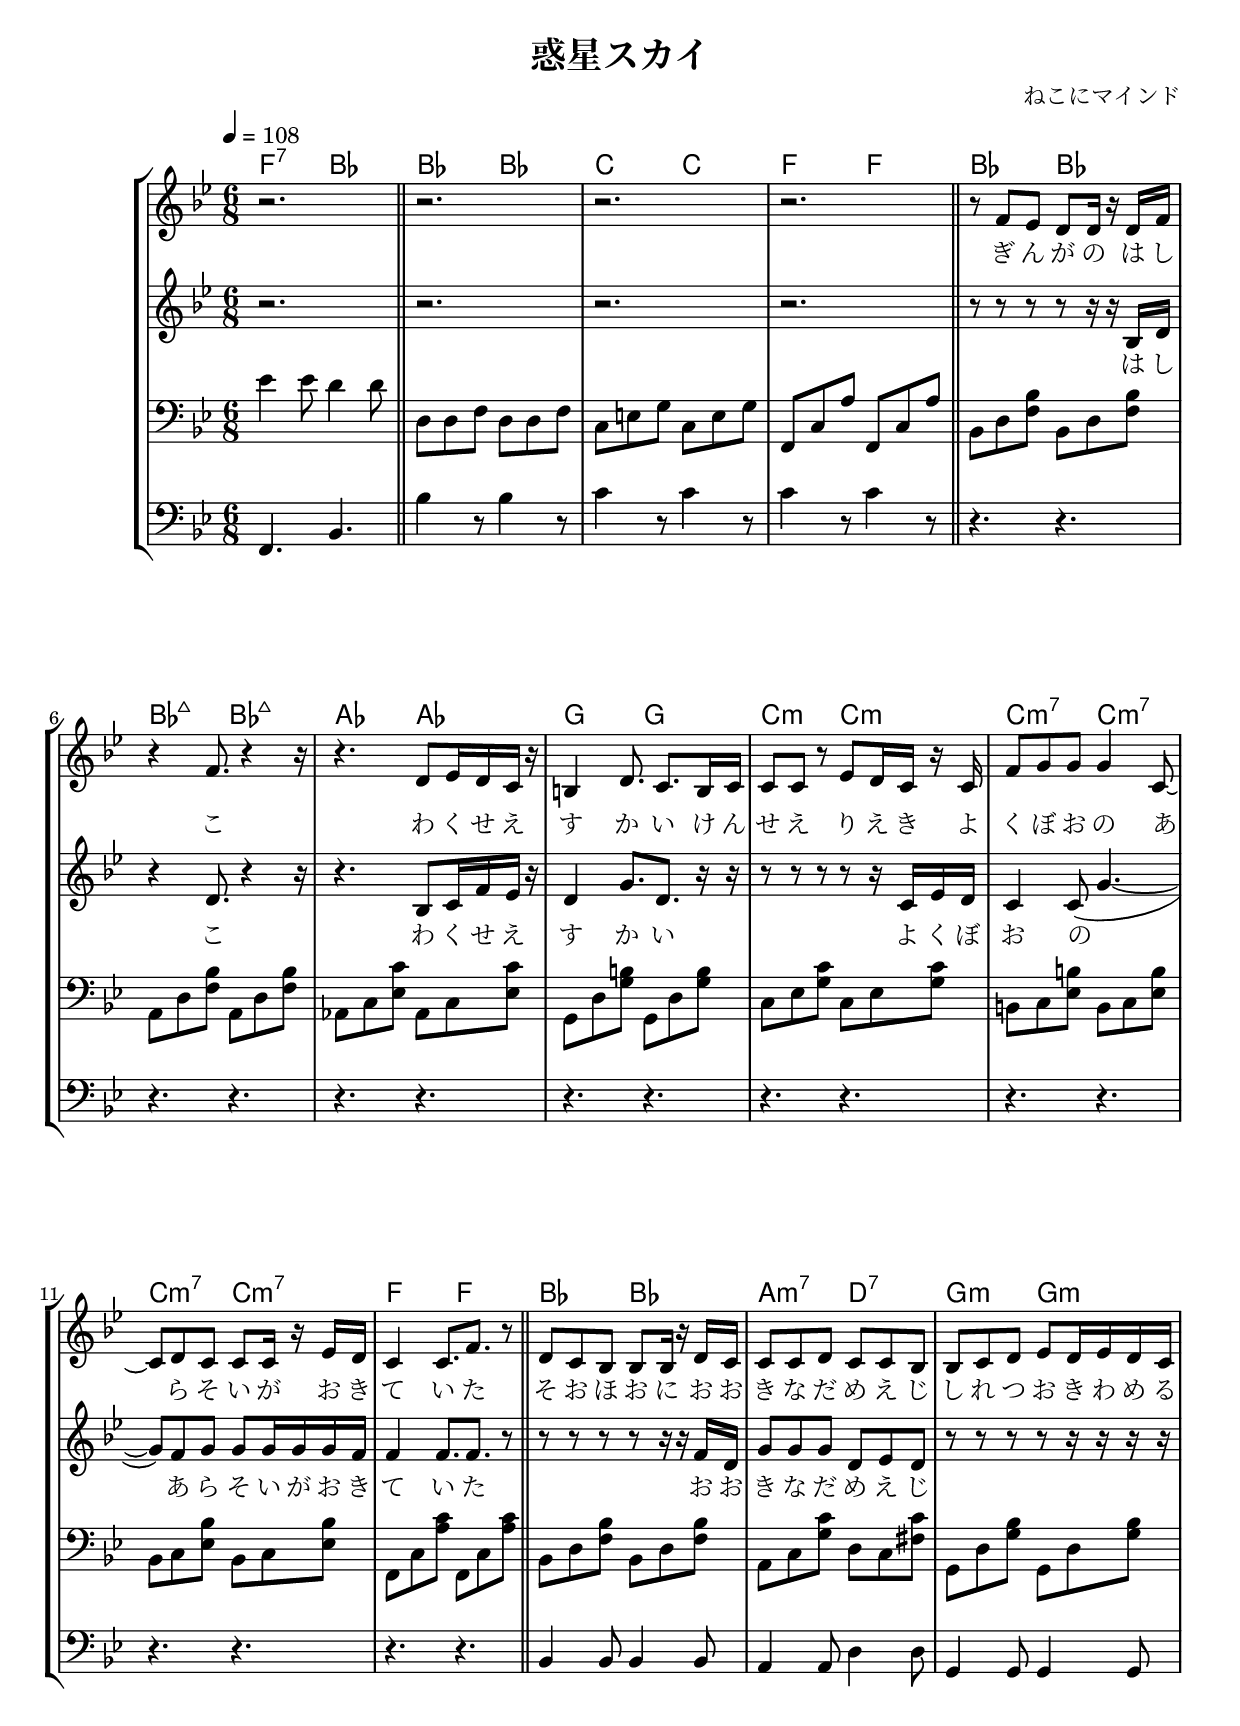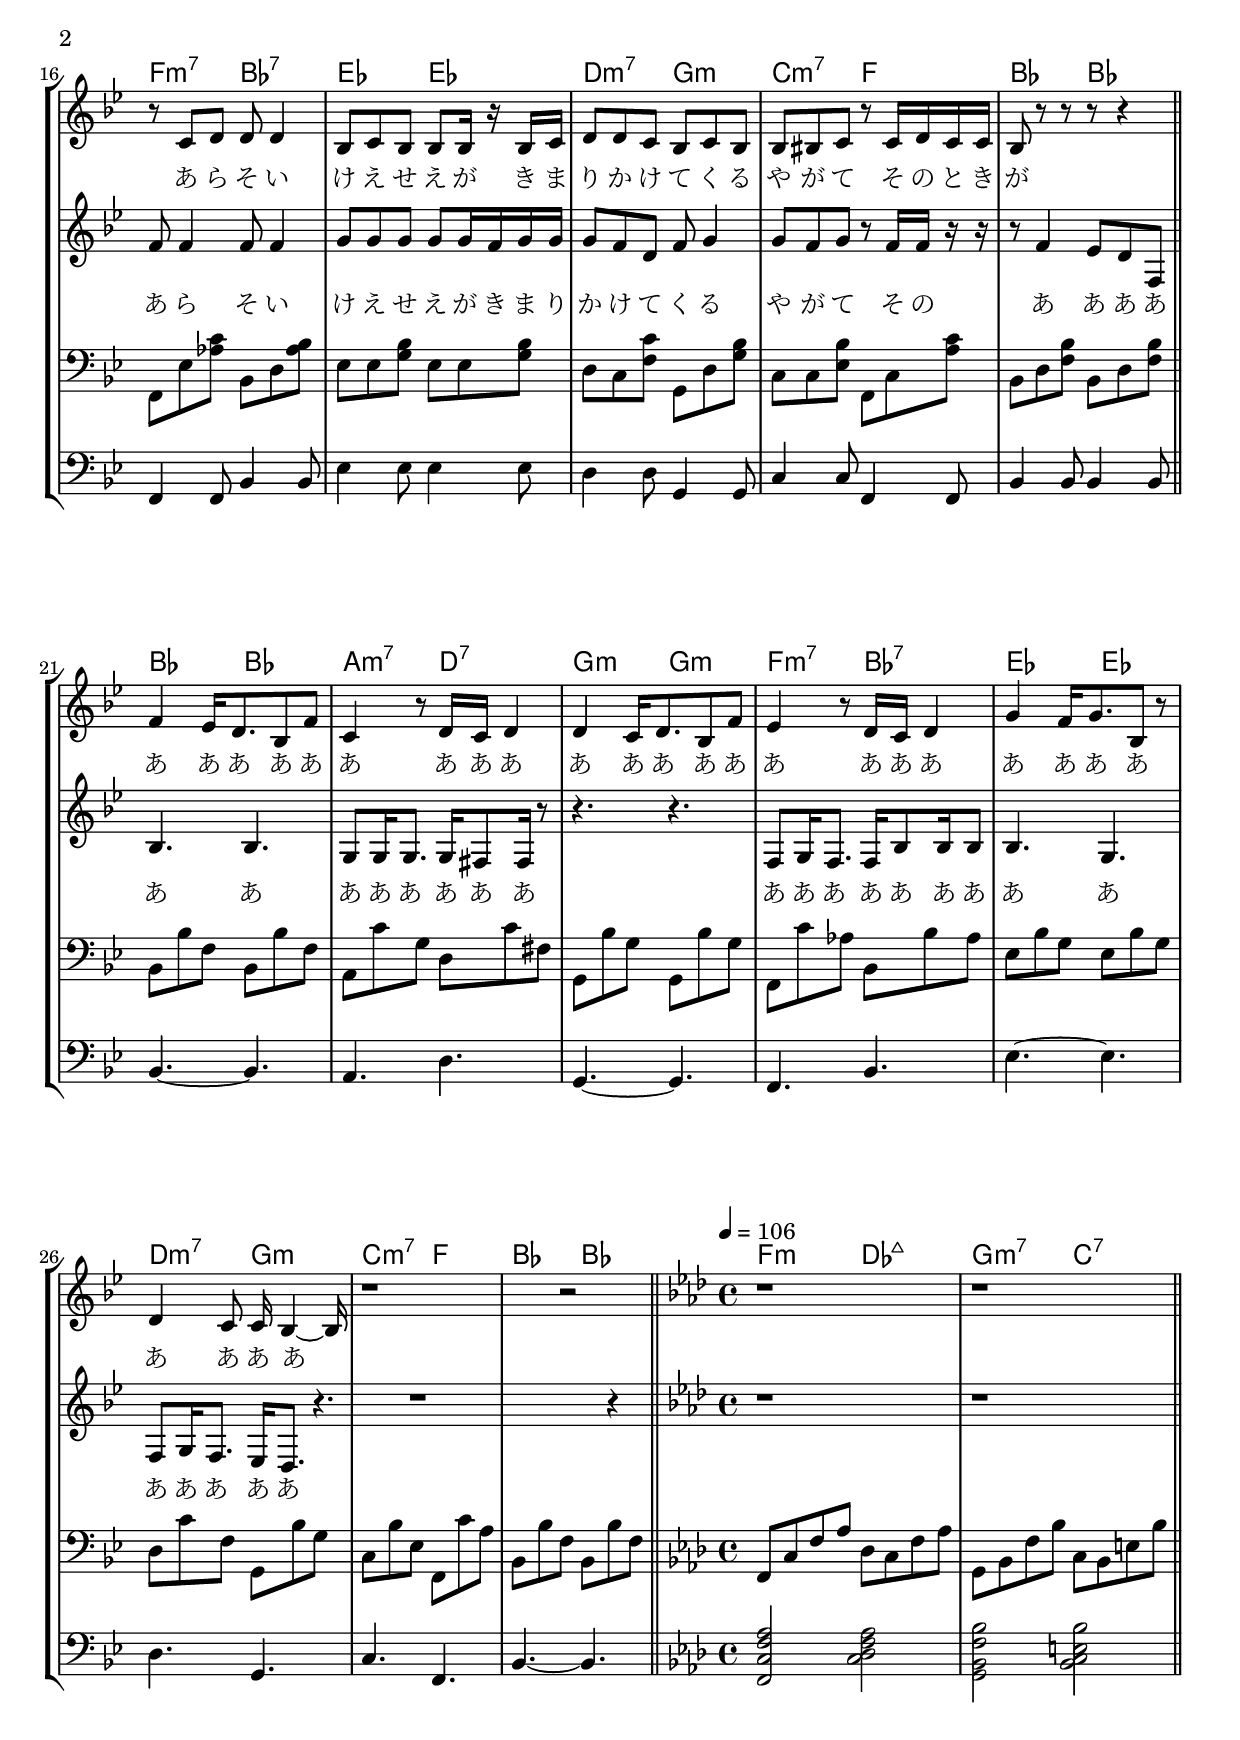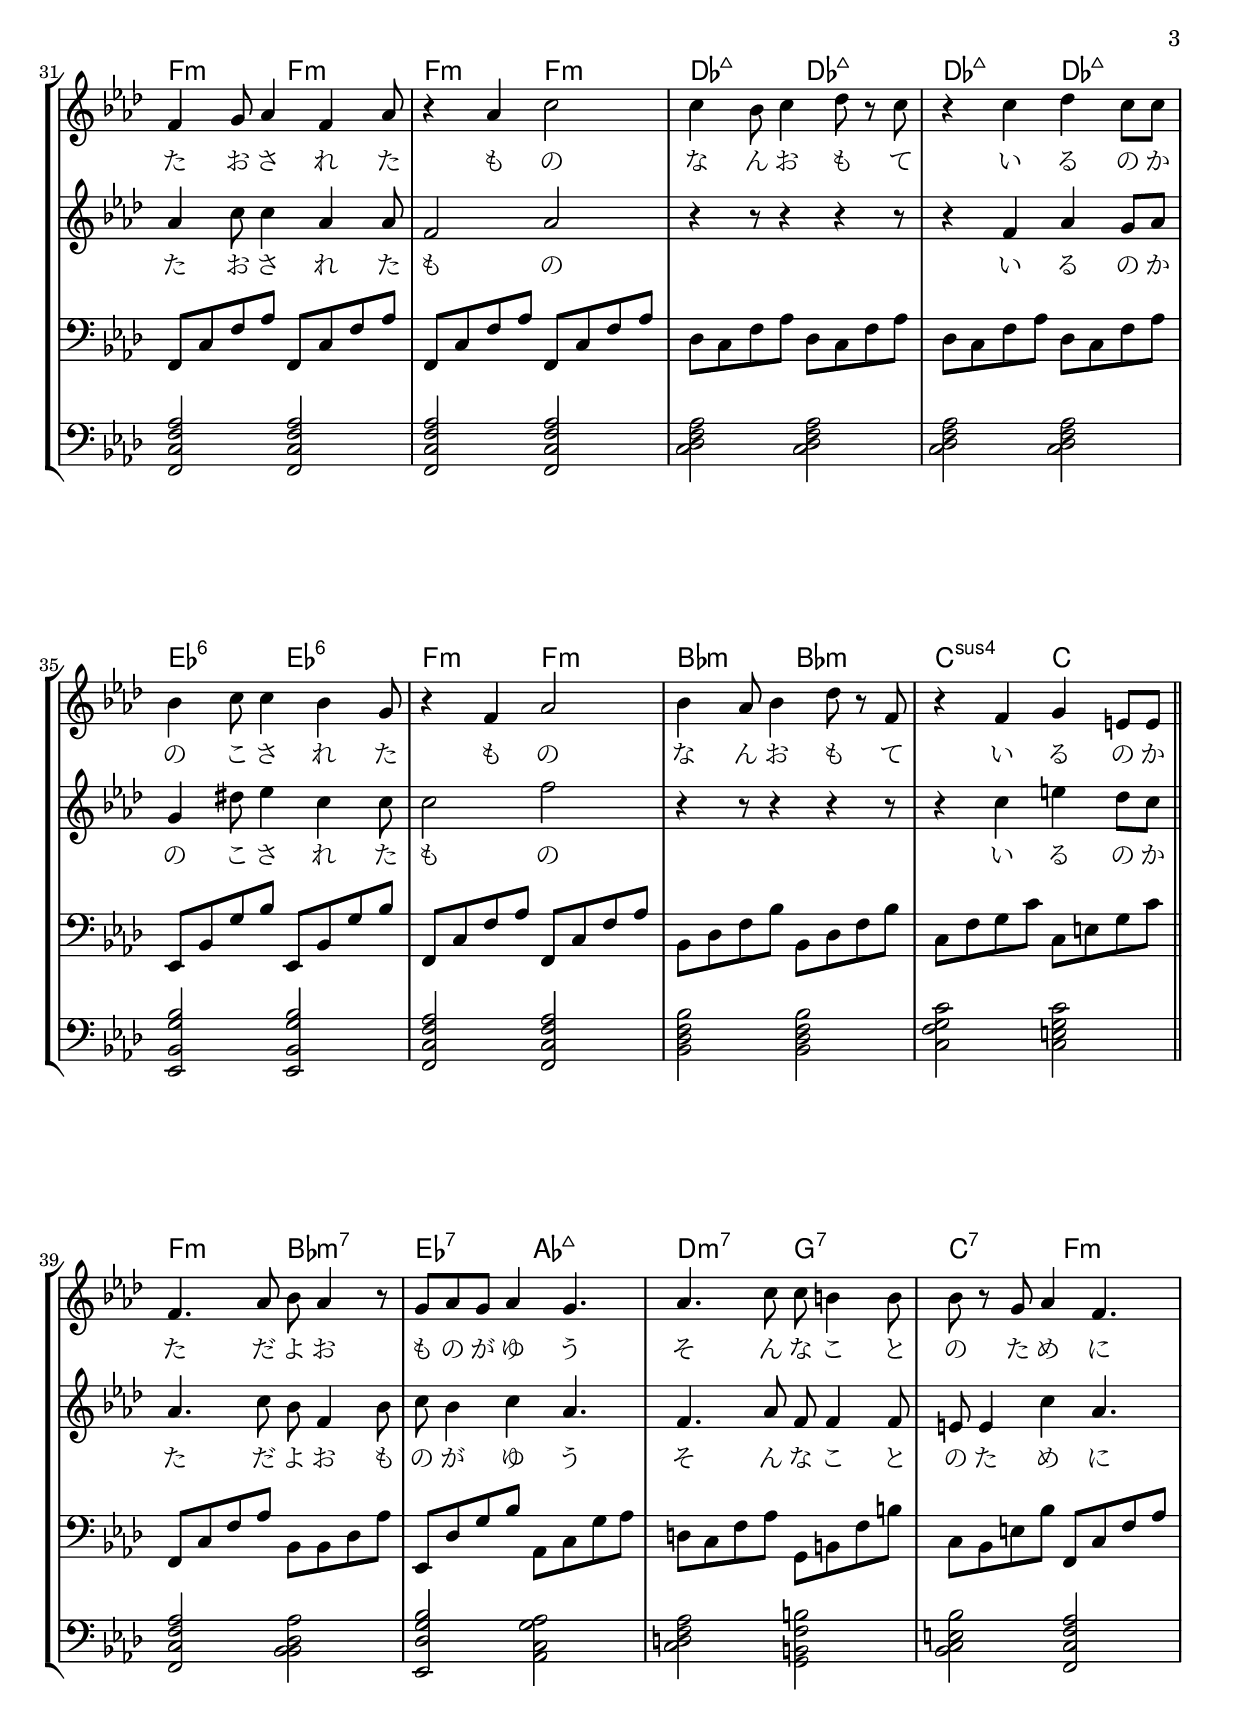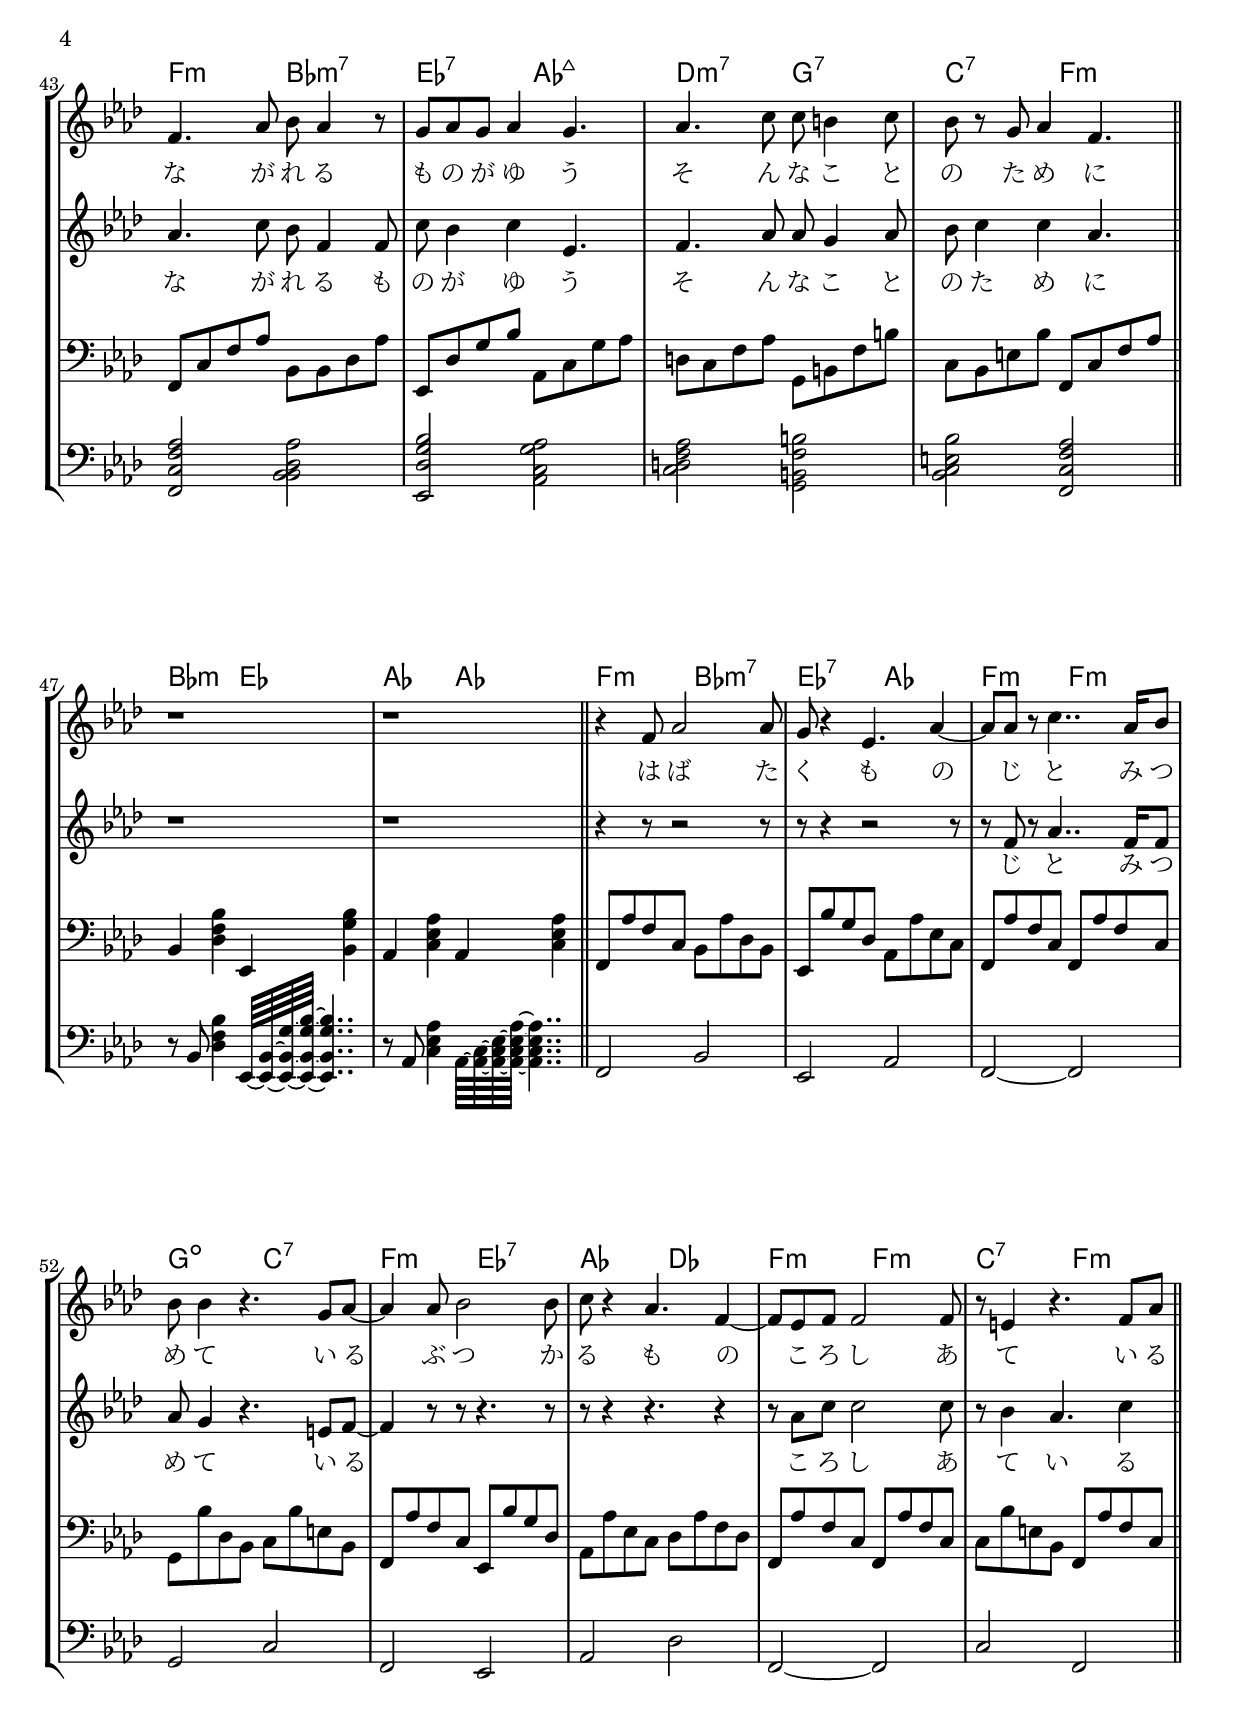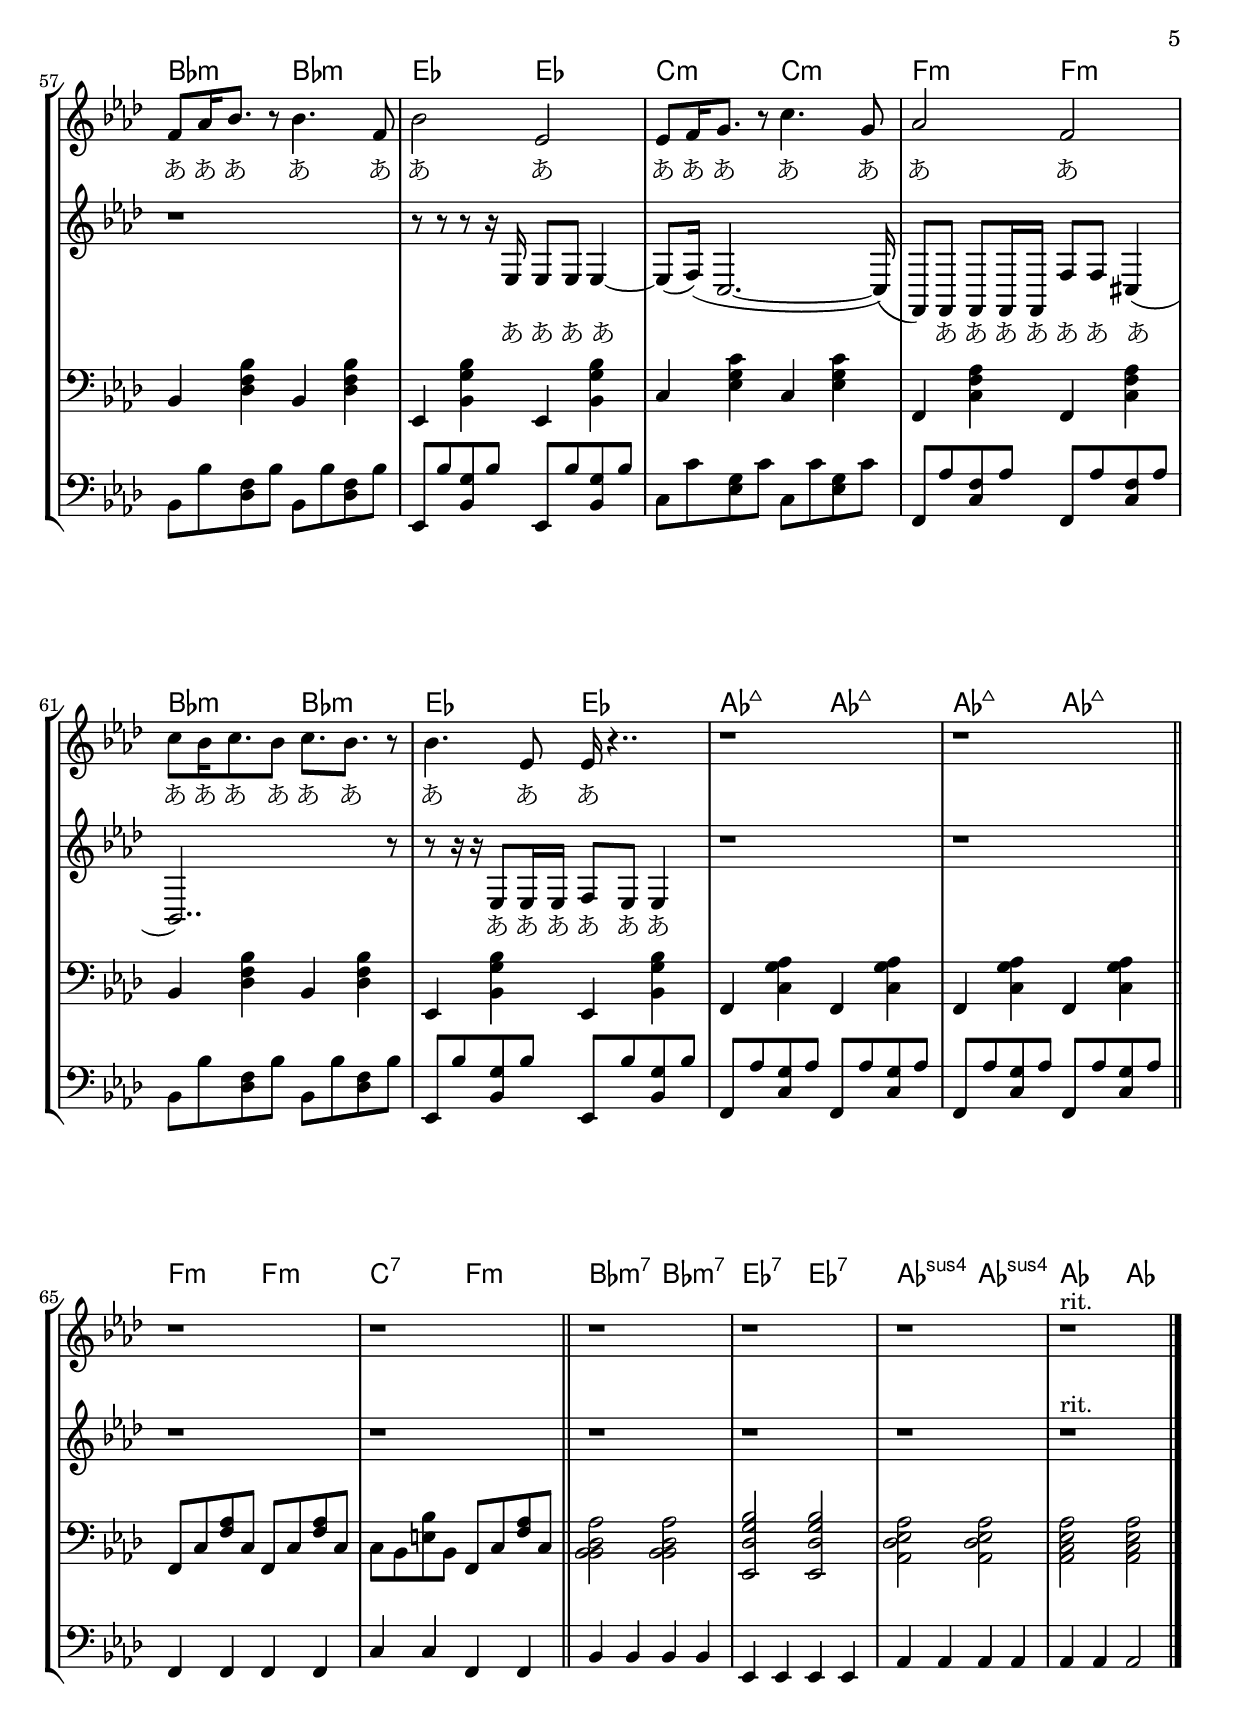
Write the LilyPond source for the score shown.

\version "2.12.1"

\header {
	title = \markup {惑星スカイ}
	composer = \markup \center-column {ねこにマインド}
}

harmony = \chordmode {
	f4.:7 bes4. 

	bes4. bes4. c4. c4. f4. f4. 

	bes4. bes4. bes4.:maj7 bes4.:maj7 as4. as4. g4. g4. c4.:m c4.:m c4.:min7 c4.:min7 c4.:min7 c4.:min7 f4. f4. 

	bes4. bes4. a4.:m7 d4.:7 g4.:m g4.:m f4.:min7 bes4.:7 es4. es4. d4.:min7 g4.:m c4.:min7 f4. bes4. bes4. 

	bes4. bes4. a4.:m7 d4.:7 g4.:m g4.:m f4.:min7 bes4.:7 es4. es4. d4.:min7 g4.:m c4.:min7 f4. bes4. bes4. 

	f2:m des2:maj7 g2:m7 c2:7 

	f2:m f2:m f2:m f2:m des2:maj7 des2:maj7 des2:maj7 des2:maj7 es2:6 es2:6 f2:m f2:m bes2:m bes2:m c2:sus4 c2 

	f2:m bes2:min7 es2:7 as2:maj7 d2:m7 g2:7 c2:7 f2:m f2:m bes2:min7 es2:7 as2:maj7 d2:m7 g2:7 c2:7 f2:m 

	bes2:m es2 as2 as2 

	f2:m bes2:min7 es2:7 as2 f2:m f2:m g2:dim c2:7 f2:m es2:7 as2 des2 f2:m f2:m c2:7 f2:m 

	bes2:m bes2:m es2 es2 c2:m c2:m f2:m f2:m bes2:m bes2:m es2 es2 as2:maj7 as2:maj7 as2:maj7 as2:maj7 

	f2:m f2:m c2:7 f2:m 

	bes2:min7 bes2:min7 es2:7 es2:7 as2:sus4 as2:sus4 as2 as2 
}

melody = {
	\key bes \major
	\tempo 4 = 108
	r2.   
	r2. | r2. | r2.   
	\set Staff.midiInstrument = #"mmi0.48"
	\set Staff.midiMinimumVolume = #0.7
	\set Staff.midiMaximumVolume = #0.9
	r8 f'8  es'8  d'8  d'16  r16  d'16  f'16 
	r4  f'8.  r4 r16 
	r4.  d'8  es'16  d'16  c'16  r16 
	b4  d'8.  c'8.  b16  c'16 
	c'8  c'8  r8  es'8  d'16  c'16  r16  c'16 
	f'8  g'8  g'8  g'4  c'8~ 
	c'8  d'8  c'8  c'8  c'16  r16  es'16  d'16 
	c'4  c'8.  f'8.  	r8 	\set Staff.midiInstrument = #"mmi0.48"
	\set Staff.midiMinimumVolume = #0.7
	\set Staff.midiMaximumVolume = #0.9
	d'8  c'8  bes8  bes8  bes16  r16  d'16  c'16 
	c'8  c'8  d'8  c'8  c'8  bes8 
	bes8  c'8  d'8  es'8  d'16  es'16  d'16  c'16 
	r8  c'8  d'8  d'8  d'4 
	bes8  c'8  bes8  bes8  bes16  r16  bes16  c'16 
	d'8  d'8  c'8  bes8  c'8  bes8 
	bes8  bis8  c'8  r8  c'16  d'16  c'16  c'16 
	bes8  r8  r8  r8  r4
	\set Staff.midiInstrument = #"FX 8 (sci-fi)"
	\set Staff.midiMinimumVolume = #0.7
	\set Staff.midiMaximumVolume = #0.9
	f'4  es'16  d'8.  bes8  f'8 
	c'4  r8  d'16  c'16  d'4 
	d'4  c'16  d'8.  bes8  f'8 
	es'4  r8  d'16  c'16  d'4 
	g'4  f'16  g'8.  bes8  r8 
	d'4  c'8  c'16  bes4~bes16
	r1 r2 	\key as \major
	\tempo 4 = 106
	r1 | r1   
	\set Staff.midiInstrument = #"mmi0.48"
	\set Staff.midiMinimumVolume = #0.7
	\set Staff.midiMaximumVolume = #0.9
	f'4  g'8  as'4  f'4  as'8 
	r4  as'4  c''2 
	c''4  bes'8  c''4  des''8  r8  c''8 
	r4  c''4  des''4  c''8  c''8 
	bes'4  c''8  c''4  bes'4  g'8 
	r4  f'4  as'2 
	bes'4  as'8  bes'4  des''8  r8  f'8 
	r4  f'4  g'4  e'8  e'8
	\set Staff.midiInstrument = #"fss0.39"
	\set Staff.midiMinimumVolume = #0.7
	\set Staff.midiMaximumVolume = #0.9
	f'4.  as'8  bes'8  as'4  r8 
	g'8  as'8  g'8  as'4  g'4. 
	as'4.  c''8  c''8  b'4  b'8 
	bes'8  r8  g'8  as'4  f'4. 
	f'4.  as'8  bes'8  as'4  r8 
	g'8  as'8  g'8  as'4  g'4. 
	as'4.  c''8  c''8  b'4  c''8 
	bes'8  r8  g'8  as'4  f'4.
	r1 | r1   
	\set Staff.midiInstrument = #"mmi0.48"
	\set Staff.midiMinimumVolume = #0.7
	\set Staff.midiMaximumVolume = #0.9
	r4 f'8  as'2  as'8 
	g'8  r4  es'4.  as'4~ 
	as'8  as'8  r8  c''4..  as'16  bes'8 
	bes'8  bes'4  r4.  g'8  as'8~ 
	as'4  as'8  bes'2  bes'8 
	c''8  r4  as'4.  f'4~ 
	f'8  es'8  f'8  f'2  f'8 
	r8  e'4  r4.  f'8  as'8
	\set Staff.midiInstrument = #"Violin"
	\set Staff.midiMinimumVolume = #0.7
	\set Staff.midiMaximumVolume = #0.9
	f'8  as'16  bes'8.  r8  bes'4.  f'8 
	bes'2  es'2 
	es'8  f'16  g'8.  r8  c''4.  g'8 
	as'2  f'2 
	c''8  bes'16  c''8.  bes'8  c''8.  bes'8.  r8 
	bes'4.  es'8  es'16  	r4.. r1 r1 	r1 | r1   
	r1 | r1 | r1 | r1^"rit." \bar "|."
}

words = \lyricmode {
	
	
	ぎ  ん  が  の  は  し  こ  わ  く  せ  え  す  か  い  け  ん  せ  え  り  え  き  よ  く  ぼ  お  の  あ  ら  そ  い  が  お  き  て  い  た  
	そ  お  ほ  お  に  お  お  き  な  だ  め  え  じ  し  れ  つ  お  き  わ  め  る  あ  ら  そ  い  け  え  せ  え  が  き  ま  り  か  け  て  く  る  や  が  て  そ  の  と  き  が  
	あ  あ  あ  あ  あ  あ  あ  あ  あ  あ  あ  あ  あ  あ  あ  あ  あ  あ  あ  あ  あ  あ  あ  あ  あ  あ  
	
	た  お  さ  れ  た  も  の  な  ん  お  も  て  い  る  の  か  の  こ  さ  れ  た  も  の  な  ん  お  も  て  い  る  の  か  
	た  だ  よ  お  も  の  が  ゆ  う  そ  ん  な  こ  と  の  た  め  に  な  が  れ  る  も  の  が  ゆ  う  そ  ん  な  こ  と  の  た  め  に  
	
	は  ば  た  く  も  の  じ  と  み  つ  め  て  い  る  ぶ  つ  か  る  も  の  こ  ろ  し  あ  て  い  る  
	あ  あ  あ  あ  あ  あ  あ  あ  あ  あ  あ  あ  あ  あ  あ  あ  あ  あ  あ  あ  あ  あ  あ  
	
	
}

secondmelody = {
	\key bes \major
	\tempo 4 = 108
	r2.   
	r2. | r2. | r2.   
	\set Staff.midiInstrument = #"Orchestra Hit"
	\set Staff.midiMinimumVolume = #0.7
	\set Staff.midiMaximumVolume = #0.9
	r8 r8  r8  r8  r16  r16  bes16  d'16 
	r4  d'8.  r4 r16 
	r4.  bes8  c'16  f'16  es'16  r16 
	d'4  g'8.  d'8.  r16  r16 
	r8  r8  r8  r8  r16  c'16  es'16  d'16 
	c'4  c'8  (g'4.~ 
	g'8)  f'8  g'8  g'8  g'16  g'16  g'16  f'16 
	f'4  f'8.  f'8.  	r8 	\set Staff.midiInstrument = #"Synth Voice"
	\set Staff.midiMinimumVolume = #0.7
	\set Staff.midiMaximumVolume = #0.9
	r8  r8  r8  r8  r16  r16  f'16  d'16 
	g'8  g'8  g'8  d'8  es'8  d'8 
	r8  r8  r8  r8  r16  r16  r16  r16 
	f'8  f'4  f'8  f'4 
	g'8  g'8  g'8  g'8  g'16  f'16  g'16  g'16 
	g'8  f'8  d'8  f'8  g'4 
	g'8  f'8  g'8  r8  f'16  f'16  r16  r16 
	r8  f'4  es'8  d'8  	\set Staff.midiInstrument = #"Helicopter"
	\set Staff.midiMinimumVolume = #0.7
	\set Staff.midiMaximumVolume = #0.9
	f8 
	bes4.  bes4. 
	g8  g16  g8.  g16  fis8  fis16  r8 
	r4.  r4. 
	f8  g16  f8.  f16  bes8  bes16  bes8 
	bes4.  g4. 
	f8  g16  f8.  es16  d8.  	r4. r1 r4 	\key as \major
	\tempo 4 = 106
	r1 | r1   
	\set Staff.midiInstrument = #"Flute"
	\set Staff.midiMinimumVolume = #0.7
	\set Staff.midiMaximumVolume = #0.9
	as'4  c''8  c''4  as'4  as'8 
	f'2  as'2 
	r4  r8  r4  r4  r8 
	r4  f'4  as'4  g'8  as'8 
	g'4  dis''8  es''4  c''4  c''8 
	c''2  f''2 
	r4  r8  r4  r4  r8 
	r4  c''4  e''4  des''8  c''8
	\set Staff.midiInstrument = #"mmi0.48"
	\set Staff.midiMinimumVolume = #0.7
	\set Staff.midiMaximumVolume = #0.9
	as'4.  c''8  bes'8  f'4  bes'8 
	c''8  bes'4  c''4  as'4. 
	f'4.  as'8  f'8  f'4  f'8 
	e'8  e'4  c''4  as'4. 
	as'4.  c''8  bes'8  f'4  f'8 
	c''8  bes'4  c''4  es'4. 
	f'4.  as'8  as'8  g'4  as'8 
	bes'8  c''4  c''4  as'4.
	r1 | r1   
	\set Staff.midiInstrument = #"Cello"
	\set Staff.midiMinimumVolume = #0.7
	\set Staff.midiMaximumVolume = #0.9
	r4 r8  r2  r8 
	r8  r4  r2 r8 
	r8  f'8  r8  as'4..  f'16  f'8 
	as'8  g'4  r4.  e'8  f'8~ 
	f'4  r8  r8  r4.  r8 
	r8  r4  r4.  r4 
	r8  as'8  c''8  c''2  c''8 
	r8  bes'4  as'4.  c''4
	\set Staff.midiInstrument = #"Tenor Sax"
	\set Staff.midiMinimumVolume = #0.7
	\set Staff.midiMaximumVolume = #0.9
	r1
r8 r8  r8  r16  es16  es8  es8  es4~ 
	es8  (f16)  (c2.~c16) 
	(f,8)  f,8  f,8  f,16  f,16  f8  f8  cis4 
	(bes,2..)  r8 
	r8  r16  r16  es8  es16  es16  f8  es8  es4
	r1 r1 	r1 | r1   
	r1 | r1 | r1 | r1^"rit." \bar "|."
}

secondwords = \lyricmode {
	
	
	は  し  こ  わ  く  せ  え  す  か  い  よ  く  ぼ  お  の  あ  ら  そ  い  が  お  き  て  い  た  
	お  お  き  な  だ  め  え  じ  あ  ら  そ  い  け  え  せ  え  が  き  ま  り  か  け  て  く  る  や  が  て  そ  の  あ  あ  あ  
	あ  あ  あ  あ  あ  あ  あ  あ  あ  あ  あ  あ  あ  あ  あ  あ  あ  あ  あ  あ  あ  あ  あ  
	
	た  お  さ  れ  た  も  の  い  る  の  か  の  こ  さ  れ  た  も  の  い  る  の  か  
	た  だ  よ  お  も  の  が  ゆ  う  そ  ん  な  こ  と  の  た  め  に  な  が  れ  る  も  の  が  ゆ  う  そ  ん  な  こ  と  の  た  め  に  
	
	じ  と  み  つ  め  て  い  る  こ  ろ  し  あ  て  い  る  
	あ  あ  あ  あ  あ  あ  あ  あ  あ  あ  あ  あ  あ  あ  あ  あ  あ  
	
	
}

tempochange = {
	\time 6/8
	\tempo 4 = 108
	r2. \bar "||"
	\tempo 4 = 108
	r2. | r2. | r2. \bar "||"
	\tempo 4 = 108
	r2. | r2. | r2. | r2. | r2. | r2. | r2. | r2. \bar "||"
	\tempo 4 = 108
	r2. | r2. | r2. | r2. | r2. | r2. | r2. | r2. \bar "||"
	\tempo 4 = 108
	r2. | r2. | r2. | r2. | r2. | r2. | r2. | r2. \bar "||"
	\time 4/4
	\tempo 4 = 106
	r1 | r1 \bar "||"
	\tempo 4 = 106
	r1 | r1 | r1 | r1 | r1 | r1 | r1 | r1 \bar "||"
	\tempo 4 = 106
	r1 | r1 | r1 | r1 | r1 | r1 | r1 | r1 \bar "||"
	\tempo 4 = 106
	r1 | r1 \bar "||"
	\tempo 4 = 106
	r1 | r1 | r1 | r1 | r1 | r1 | r1 | r1 \bar "||"
	\tempo 4 = 106
	r1 | r1 | r1 | r1 | r1 | r1 | r1 | r1 \bar "||"
	\tempo 4 = 106
	r1 | r1 \bar "||"
	\tempo 4 = 106
	r1 | r1 | r1 | \tempo 4 = 79 r2 \tempo 4 = 70 r2 \bar "|."
}

mainacc = {
	\clef bass
	\set Staff.midiInstrument = #"Synthstrings 1"
	\set Staff.midiMinimumVolume = #0.3
	\set Staff.midiMaximumVolume = #0.6
	\time 6/8
	\key bes \major
	\tempo 4 = 108
es'4  es'8  d'4  d'8  \bar "||"

	\set Staff.midiInstrument = #"Church organ"
	\set Staff.midiMinimumVolume = #0.3
	\set Staff.midiMaximumVolume = #0.6
d8  d8  f8  d8  d8  f8  c8  e8  g8  c8  e8  g8  f,8  c8  a8  f,8  c8  a8  \bar "||"

	\set Staff.midiInstrument = #"Acoustic grand"
	\set Staff.midiMinimumVolume = #0.3
	\set Staff.midiMaximumVolume = #0.6
bes,8  d8  <f bes>8  bes,8  d8  <f bes>8  a,8  d8  <f bes>8  a,8  d8  <f bes>8  as,8  c8  <es c'>8  as,8  c8  <es c'>8  g,8  d8  <g b>8  g,8  d8  <g b>8  c8  es8  <g c'>8  c8  es8  <g c'>8  b,8  c8  <es b>8  b,8  c8  <es b>8  bes,8  c8  <es bes>8  bes,8  c8  <es bes>8  f,8  c8  <a c'>8  f,8  c8  <a c'>8  \bar "||"

	\set Staff.midiInstrument = #"Electric Piano 1"
	\set Staff.midiMinimumVolume = #0.3
	\set Staff.midiMaximumVolume = #0.6
bes,8  d8  <f bes>8  bes,8  d8  <f bes>8  a,8  c8  <g c'>8  d8  c8  <fis c'>8  g,8  d8  <g bes>8  g,8  d8  <g bes>8  f,8  es8  <as c'>8  bes,8  d8  <as bes>8  es8  es8  <g bes>8  es8  es8  <g bes>8  d8  c8  <f c'>8  g,8  d8  <g bes>8  c8  c8  <es bes>8  f,8  c8  <a c'>8  bes,8  d8  <f bes>8  bes,8  d8  <f bes>8  \bar "||"

	\set Staff.midiInstrument = #"Electric Piano 1"
	\set Staff.midiMinimumVolume = #0.3
	\set Staff.midiMaximumVolume = #0.6
bes,8  bes8  f8  bes,8  bes8  f8  a,8  c'8  g8  d8  c'8  fis8  g,8  bes8  g8  g,8  bes8  g8  f,8  c'8  as8  bes,8  bes8  as8  es8  bes8  g8  es8  bes8  g8  d8  c'8  f8  g,8  bes8  g8  c8  bes8  es8  f,8  c'8  a8  bes,8  bes8  f8  bes,8  bes8  f8  \bar "||"

	\set Staff.midiInstrument = #"Bright Acoustic"
	\set Staff.midiMinimumVolume = #0.3
	\set Staff.midiMaximumVolume = #0.6
	\time 4/4
	\key as \major
	\tempo 4 = 106
	f,8 c8 f8 as8
	des8 c8 f8 as8
	g,8 bes,8 f8 bes8
	c8 bes,8 e8 bes8
	\bar "||"

	\set Staff.midiInstrument = #"Bright Acoustic"
	\set Staff.midiMinimumVolume = #0.3
	\set Staff.midiMaximumVolume = #0.6
	f,8 c8 f8 as8
	f,8 c8 f8 as8
	f,8 c8 f8 as8
	f,8 c8 f8 as8
	des8 c8 f8 as8
	des8 c8 f8 as8
	des8 c8 f8 as8
	des8 c8 f8 as8
	es,8 bes,8 g8 bes8
	es,8 bes,8 g8 bes8
	f,8 c8 f8 as8
	f,8 c8 f8 as8
	bes,8 des8 f8 bes8
	bes,8 des8 f8 bes8
	c8 f8 g8 c'8
	c8 e8 g8 c'8
	\bar "||"

	\set Staff.midiInstrument = #"FX 7 (echoes)"
	\set Staff.midiMinimumVolume = #0.3
	\set Staff.midiMaximumVolume = #0.6
	f,8 c8 f8 as8
	bes,8 bes,8 des8 as8
	es,8 des8 g8 bes8
	as,8 c8 g8 as8
	d8 c8 f8 as8
	g,8 b,8 f8 b8
	c8 bes,8 e8 bes8
	f,8 c8 f8 as8
	f,8 c8 f8 as8
	bes,8 bes,8 des8 as8
	es,8 des8 g8 bes8
	as,8 c8 g8 as8
	d8 c8 f8 as8
	g,8 b,8 f8 b8
	c8 bes,8 e8 bes8
	f,8 c8 f8 as8
	\bar "||"

	\set Staff.midiInstrument = #"Bright Acoustic"
	\set Staff.midiMinimumVolume = #0.3
	\set Staff.midiMaximumVolume = #0.6
	bes,4 <des f bes>4
	es,4 <bes, g bes>4
	as,4 <c es as>4
	as,4 <c es as>4
	\bar "||"

	\set Staff.midiInstrument = #"Electric Grand"
	\set Staff.midiMinimumVolume = #0.3
	\set Staff.midiMaximumVolume = #0.6
	f,8 as f c
	bes,8 as des bes,
	es,8 bes g des
	as,8 as es c
	f,8 as f c
	f,8 as f c
	g,8 bes des bes,
	c8 bes e bes,
	f,8 as f c
	es,8 bes g des
	as,8 as es c
	des8 as f des
	f,8 as f c
	f,8 as f c
	c8 bes e bes,
	f,8 as f c
	\bar "||"

	\set Staff.midiInstrument = #"Acoustic grand"
	\set Staff.midiMinimumVolume = #0.3
	\set Staff.midiMaximumVolume = #0.6
	bes,4 <des f bes>4
	bes,4 <des f bes>4
	es,4 <bes, g bes>4
	es,4 <bes, g bes>4
	c4 <es g c'>4
	c4 <es g c'>4
	f,4 <c f as>4
	f,4 <c f as>4
	bes,4 <des f bes>4
	bes,4 <des f bes>4
	es,4 <bes, g bes>4
	es,4 <bes, g bes>4
	f,4 <c g as>4
	f,4 <c g as>4
	f,4 <c g as>4
	f,4 <c g as>4
	\bar "||"

	\set Staff.midiInstrument = #"Bright Acoustic"
	\set Staff.midiMinimumVolume = #0.3
	\set Staff.midiMaximumVolume = #0.6
	f,8 c <f as> c
	f,8 c <f as> c
	c8 bes, <e bes> bes,
	f,8 c <f as> c
	\bar "||"

	\set Staff.midiInstrument = #"Acoustic grand"
	\set Staff.midiMinimumVolume = #0.3
	\set Staff.midiMaximumVolume = #0.6
	<bes, bes, des as>2
	<bes, bes, des as>2
	<es, des g bes>2
	<es, des g bes>2
	<as, des es as>2
	<as, des es as>2
	<as, c es as>2
	<as, c es as>2
	\bar "|."
}

subacc = {
	\clef bass
	\set Staff.midiInstrument = #"Gunshot"
	\set Staff.midiMinimumVolume = #0.3
	\set Staff.midiMaximumVolume = #0.6
	\time 6/8
	\key bes \major
	\tempo 4 = 108
f,4.~  bes,4.  \bar "||"

	\set Staff.midiInstrument = #"Pad 8 (sweep)"
	\set Staff.midiMinimumVolume = #0.3
	\set Staff.midiMaximumVolume = #0.6
bes4  r8  bes4  r8  c'4  r8  c'4  r8  c'4  r8  c'4  r8  \bar "||"

	\set Staff.midiInstrument = #"Acoustic grand"
	\set Staff.midiMinimumVolume = #0.3
	\set Staff.midiMaximumVolume = #0.6
r4.  r4.  r4.  r4.  r4.  r4.  r4.  r4.  r4.  r4.  r4.  r4.  r4.  r4.  r4.  r4.  \bar "||"

	\set Staff.midiInstrument = #"Electric Bass (finger)"
	\set Staff.midiMinimumVolume = #0.3
	\set Staff.midiMaximumVolume = #0.6
bes,4  bes,8  bes,4  bes,8  a,4  a,8  d4  d8  g,4  g,8  g,4  g,8  f,4  f,8  bes,4  bes,8  es4  es8  es4  es8  d4  d8  g,4  g,8  c4  c8  f,4  f,8  bes,4  bes,8  bes,4  bes,8  \bar "||"

	\set Staff.midiInstrument = #"Blown Bottle"
	\set Staff.midiMinimumVolume = #0.3
	\set Staff.midiMaximumVolume = #0.6
bes,4.~  bes,4.  a,4.~  d4.  g,4.~  g,4.  f,4.~  bes,4.  es4.~  es4.  d4.~  g,4.  c4.~  f,4.  bes,4.~  bes,4.  \bar "||"

	\set Staff.midiInstrument = #"String Ensemble 2"
	\set Staff.midiMinimumVolume = #0.3
	\set Staff.midiMaximumVolume = #0.6
	\time 4/4
	\key as \major
	\tempo 4 = 106
	<f, c f as>2
	<des c f as>2
	<g, bes, f bes>2
	<c bes, e bes>2
	\bar "||"

	\set Staff.midiInstrument = #"String Ensemble 2"
	\set Staff.midiMinimumVolume = #0.3
	\set Staff.midiMaximumVolume = #0.6
	<f, c f as>2
	<f, c f as>2
	<f, c f as>2
	<f, c f as>2
	<des c f as>2
	<des c f as>2
	<des c f as>2
	<des c f as>2
	<es, bes, g bes>2
	<es, bes, g bes>2
	<f, c f as>2
	<f, c f as>2
	<bes, des f bes>2
	<bes, des f bes>2
	<c f g c'>2
	<c e g c'>2
	\bar "||"

	\set Staff.midiInstrument = #"Bright Acoustic"
	\set Staff.midiMinimumVolume = #0.3
	\set Staff.midiMaximumVolume = #0.6
	<f, c f as>2
	<bes, bes, des as>2
	<es, des g bes>2
	<as, c g as>2
	<d c f as>2
	<g, b, f b>2
	<c bes, e bes>2
	<f, c f as>2
	<f, c f as>2
	<bes, bes, des as>2
	<es, des g bes>2
	<as, c g as>2
	<d c f as>2
	<g, b, f b>2
	<c bes, e bes>2
	<f, c f as>2
	\bar "||"

	\set Staff.midiInstrument = #"Bright Acoustic"
	\set Staff.midiMinimumVolume = #0.3
	\set Staff.midiMaximumVolume = #0.6
	r8 bes,8 <des f bes>4
	es,64~ <es,~ bes,~> <es,~ bes,~ g~> <es, bes, g bes>~ <es, bes, g bes>4..
	r8 as,8 <c es as>4
	as,64~ <as,~ c~> <as,~ c~ es~> <as, c es as>~ <as, c es as>4..
	\bar "||"

	\set Staff.midiInstrument = #"Pad 8 (sweep)"
	\set Staff.midiMinimumVolume = #0.3
	\set Staff.midiMaximumVolume = #0.6
	f,2
	~bes,2
	es,2
	~as,2
	f,2
	~f,2
	g,2
	~c2
	f,2
	~es,2
	as,2
	~des2
	f,2
	~f,2
	c2
	~f,2
	\bar "||"

	\set Staff.midiInstrument = #"Acoustic grand"
	\set Staff.midiMinimumVolume = #0.3
	\set Staff.midiMaximumVolume = #0.6
	bes,8 bes <des f> bes
	bes,8 bes <des f> bes
	es,8 bes <bes, g> bes
	es,8 bes <bes, g> bes
	c8 c' <es g> c'
	c8 c' <es g> c'
	f,8 as <c f> as
	f,8 as <c f> as
	bes,8 bes <des f> bes
	bes,8 bes <des f> bes
	es,8 bes <bes, g> bes
	es,8 bes <bes, g> bes
	f,8 as <c g> as
	f,8 as <c g> as
	f,8 as <c g> as
	f,8 as <c g> as
	\bar "||"

	\set Staff.midiInstrument = #"String Ensemble 1"
	\set Staff.midiMinimumVolume = #0.3
	\set Staff.midiMaximumVolume = #0.6
	f,4 f,4
	f,4 f,4
	c4 c4
	f,4 f,4
	\bar "||"

	\set Staff.midiInstrument = #"Pad 7 (halo)"
	\set Staff.midiMinimumVolume = #0.3
	\set Staff.midiMaximumVolume = #0.6
	bes,4 bes,4
	bes,4 bes,4
	es,4 es,4
	es,4 es,4
	as,4 as,4
	as,4 as,4
	as,4 as,4
	as,2
	\bar "|."
}

percA = {
	\drummode {
	r2.\bar "||"
	r2.  |  r2.  |  r2.\bar "||"
	\times 16/12 { hh8. hh16. hh8. hh16. }  |  \times 16/12 { hh8. hh16. hh8. hh16. }  |  \times 16/12 { hh8. hh16. hh8. hh16. }  |  \times 16/12 { hh8. hh16. hh8. hh16. }  |  \times 16/12 { hh8. hh16. hh8. hh16. }  |  \times 16/12 { hh8. hh16. hh8. hh16. }  |  \times 16/12 { hh8. hh16. hh8. hh16. }  |  \times 16/12 { r8. hh8~hh32 hh8 hh16. }\bar "||"
	r2.  |  r2~r8  hho8  |  r2.  |  r2~r8  hho8  |  r2.  |  r2~r8  hho8  |  r2.  |  r2~r8  hho8\bar "||"
	r2.  |  r2.  |  r2.  |  r2.  |  r2.  |  r2.  |  r2.  |  r4.  r8  hho4\bar "||"
	cymr4 cymr4 cymr4 cymr4  |cymr4 cymr8 cymr16 cymr16 cymr4 cymr4  \bar "||"
	cymr4 cymr4 cymr4 cymr4  |cymr4 cymr8 cymr16 cymr16 cymr4 cymr4  |cymr4 cymr4 cymr4 cymr4  |cymr4 cymr2.  |cymr4 cymr4 cymr4 cymr4  |cymr4 cymr8 cymr16 cymr16 cymr4 cymr4  |cymr4 cymr4 cymr4 cymr4  |cymr4 cymr2.  \bar "||"
	hh4 hh8 hh2 r8  |\times 16/32{ hh2 hh8. hh8. hh4. hh2. } |hh4 hh8 hh2 r8  |hh4 hh8 hh4 hh4.  |hh4 hh8 hh2 r8  |\times 16/32{ hh2 hh8. hh8. hh4. hh2. } |hh4 hh8 hh2 r8  |\times 16/32{ hh2 hh8. hh1 r4 r16 } \bar "||"
	r1 |r1 \bar "||"
	r1  |r1  |r1  |r1  |r1  |r1  |r1  |r2 r8 hho4 hho8  \bar "||"
	r8 cymr16 cymr16 cymr8 cymr16 cymr16 cymr8 cymr16 cymr16 cymr8 cymr8  |cymr8 cymr16 cymr16 cymr8 cymr16 cymr16 cymr8 cymr16 cymr16 cymr8 cymr8  |cymr8 cymr16 cymr16 cymr8 cymr16 cymr16 cymr8 cymr16 cymr16 cymr8 cymr16 cymr16  |cymr8 cymr16 cymr16 cymr8 cymr16 cymr16 cymr8 cymr16 cymr16 cymr8 cymr8  |r8 cymr16 cymr16 cymr8 cymr16 cymr16 cymr8 cymr16 cymr16 cymr8 cymr8  |cymr8 cymr16 cymr16 cymr8 cymr16 cymr16 cymr8 cymr16 cymr16 cymr8 cymr8  |cymr8 cymr16 cymr16 cymr8 cymr16 cymr16 cymr8 cymr16 cymr16 cymr8 cymr16 cymr16  |cymr8 cymr16 cymr16 cymr8 cymr16 cymr16 cymr8 cymr16 cymr16 cymr8 cymr8  \bar "||"
	r1  |r2. hho4  \bar "||"
	r1  |r1  |r1  |r2 r8 hho4 hho8  \bar "|."
	}
}

percB = {
	\drummode {
	r2.\bar "||"
	r2.  |  r2.  |  r2.\bar "||"
	\times 16/12 { r8. sn4~sn32 sn16. }  |  \times 16/12 { r8. sn4~sn32 sn16. }  |  \times 16/12 { r8. sn4~sn32 sn16. }  |  \times 16/12 { r8. sn4~sn32 sn16. }  |  \times 16/12 { r8. sn4~sn32 sn16. }  |  \times 16/12 { r8. sn4~sn32 sn16. }  |  \times 16/12 { r8. sn4~sn32 sn16. }  |  \times 16/12 { sn16 sn8.~sn32 sn8 sn8~sn32 }\bar "||"
	r16  hhp16  hhp8  hhp16  hhp16  hhp4.  |  r16  hhp16  hhp8  hhp16  hhp16  hhp4.  |  r16  hhp16  hhp8  hhp16  hhp16  hhp4.  |  r16  hhp16  hhp8  hhp16  hhp16  hhp4.  |  r16  hhp16  hhp8  hhp16  hhp16  hhp4.  |  r16  hhp16  hhp8  hhp16  hhp16  hhp4.  |  r16  hhp16  hhp8  hhp16  hhp16  hhp4.  |  r16  hhp16  hhp8  hhp16  hhp16  hhp4.\bar "||"
	r4.  hhp4.  |  r4.  hhp4.  |  r4.  hhp4.  |  r4.  hhp4.  |  r4.  hhp4.  |  r4.  hhp4.  |  r4.  hhp4.  |  hhp4  hhp8  hhp4  hhp8\bar "||"
	r2 sn2  |r2 sn2  \bar "||"
	r2 sn2  |r2 sn2  |r2 sn2  |r8 sn8 sn2.  |r2 sn2  |r2 sn2  |r2 sn2  |r8 sn8 sn2.  \bar "||"
	r16 hhp8 hhp8 hhp2 r8.  |\times 16/32{ r8 hhp4 hhp4 hhp8 hhp2 r8 hhp2 r8 } |r16 hhp8 hhp8 hhp2 r8.  |r16 hhp8 hhp8 hhp8. hhp2  |r16 hhp8 hhp8 hhp2 r8.  |\times 16/32{ r8 hhp4 hhp4 hhp8 hhp2 r8 hhp2 r8 } |r16 hhp8 hhp8 hhp2 r8.  |\times 16/32{ r8 hhp4 hhp4 hhp8 hhp1 r4 } \bar "||"
	r1 |r1 \bar "||"
	r4. hhp2 hhp8  |r4. hhp2 hhp8  |r4. hhp2 hhp8  |r4. hhp2 hhp8  |r4. hhp2 hhp8  |r4. hhp2 hhp8  |r4. hhp2 hhp8  |hhp4 hhp4 hhp4 hhp4  \bar "||"
	r4 sn2 sn4  |r4 sn8 sn4. sn4  |r4 sn2 sn4  |r4 sn8 sn4. sn4  |r4 sn2 sn4  |r4 sn8 sn4. sn4  |r4 sn2 sn4  |r4 sn2 sn8 sn16 sn16  \bar "||"
	r16 hhp16 hhp8 hhp16 hhp8 hhp2 r16  |r16 hhp16 hhp8 hhp16 hhp8 hhp2 hhp16  \bar "||"
	r4. hhp2 hhp8  |r4. hhp2 hhp8  |r4. hhp2 hhp8  |hhp4 hhp4 hhp4 hhp4  \bar "|."
	}
}

percC = {
	\drummode {
	r2.\bar "||"
	r2.  |  r2.  |  r2.\bar "||"
	\times 16/12 { bd4 r32 bd4~bd32 }  |  \times 16/12 { bd4 r32 bd4~bd32 }  |  \times 16/12 { bd4 r32 bd4~bd32 }  |  \times 16/12 { bd4 r32 bd4~bd32 }  |  \times 16/12 { bd4 r32 bd4~bd32 }  |  \times 16/12 { bd4 r32 bd4~bd32 }  |  \times 16/12 { bd4 r32 bd4~bd32 }  |  \times 16/12 { r8 bd16 bd16. bd8 bd16 bd16. }\bar "||"
	hh8.  hh8.  hh4.  |  hh8.  hh8.  hh4.  |  hh8.  hh8.  hh4.  |  hh8.  hh8.  hh4.  |  hh8.  hh8.  hh4.  |  hh8.  hh8.  hh4.  |  hh8.  hh8.  hh4.  |  hh8.  hh8.  hh8  hh4\bar "||"
	hh4  hh8  hh4  hh8  |  hh4  hh8  hh4  hh8  |  hh4  hh8  hh4  hh8  |  hh4  hh8  hh4  hh8  |  hh4  hh8  hh4  hh8  |  hh4  hh8  hh4  hh8  |  hh4  hh8  hh4  hh8  |  r4.  hh4.\bar "||"
	bd2. r8 bd8  |bd2 r8 bd4.  \bar "||"
	bd2. r8 bd8  |bd2. r8 bd8  |bd2. r8 bd8  |bd4. bd8 bd4. bd8  |bd2. r8 bd8  |bd2. r8 bd8  |bd2. r8 bd8  |bd2 r8 bd4.  \bar "||"
	r1  |\times 16/32{ r1 r2 hho2 } |r1  |\times 16/32{ r1 r2 hho2 } |r1  |\times 16/32{ r1 r2 hho2 } |r1  |\times 16/32{ r1 r2 hho2 } \bar "||"
	r1 |r1 \bar "||"
	hh4 hh4 hh4 hh4  |hh4 hh4 hh4 hh4  |hh4 hh4 hh4 hh4  |hh4 hh4 hh4 hh4  |hh4 hh4 hh4 hh4  |hh4 hh4 hh4 hh4  |hh4 hh4 hh4 hh4  |r4. hh2 r8  \bar "||"
	bd8. bd16 bd8. bd16 bd8. bd16 bd8. bd16  |bd8. bd16 bd8. bd16 bd8. bd16 bd4  |bd8. bd16 bd8. bd16 bd8. bd16 bd8. bd16  |bd8. bd16 bd8. bd16 bd8. bd16 bd4  |bd8. bd16 bd8. bd16 bd8. bd16 bd8. bd16  |bd8. bd16 bd8. bd16 bd8. bd16 bd4  |bd8. bd16 bd8. bd16 bd8. bd16 bd8. bd16  |bd8. bd16 bd8. bd16 bd8. bd16 bd8. bd16  \bar "||"
	hh8. hh8. hh2 r8  |hh8. hh8. hh4 hh4 hh8  \bar "||"
	hh4 hh4 hh4 hh4  |hh4 hh4 hh4 hh4  |hh4 hh4 hh4 hh4  |r4. hh2 r8  \bar "|."
	}
}

percD = {
	\drummode {
	r2.\bar "||"
	r2.  |  r2.  |  r2.\bar "||"
	\times 16/12 { r8 hhp8~hhp32 hhp8 hhp8~hhp32 }  |  \times 16/12 { r8 hhp8~hhp32 hhp8 hhp8~hhp32 }  |  \times 16/12 { r8 hhp8~hhp32 hhp8 hhp8~hhp32 }  |  \times 16/12 { r8 hhp8~hhp32 hhp8 hhp8~hhp32 }  |  \times 16/12 { r8 hhp8~hhp32 hhp8 hhp8~hhp32 }  |  \times 16/12 { r8 hhp8~hhp32 hhp8 hhp8~hhp32 }  |  \times 16/12 { r8 hhp8~hhp32 hhp8 hhp8~hhp32 }  |  \times 16/12 { r4 r32 hhp8. r16 hhp32 }\bar "||"
	r4.  ss4.  |  r4.  ss4.  |  r4.  ss4.  |  r4.  ss4.  |  r4.  ss4.  |  r4.  ss4.  |  r4.  ss4.  |  r4.  ss4.\bar "||"
	bd2~bd8  r8  |  bd8.  bd8.  bd4.  |  bd2~bd8  r8  |  bd8.  bd8.  bd4.  |  bd2~bd8  r8  |  bd8.  bd8.  bd4.  |  bd2~bd8  r8  |  bd8.  bd4  r16  bd4\bar "||"
	r1 |r8. tommh8. tommh2 r8  \bar "||"
	r1 |r1 |r1 |r2 r8 tommh8 tommh4  |r1 |r1 |r1 |r8. tommh8. tommh2 r8  \bar "||"
	bd8. bd8. bd2 bd8  |\times 16/32{ bd4. bd4. bd2 bd2 bd4 } |bd8. bd8. bd2 bd8  |bd8. bd8. bd2 r8  |bd8. bd8. bd2 bd8  |\times 16/32{ bd4. bd4. bd2 bd2 bd4 } |bd8. bd8. bd2 bd8  |\times 16/32{ bd4. bd4. bd8 bd2 r8 bd2 } \bar "||"
	r1 |r1 \bar "||"
	bd2. r8 bd8  |bd8. bd8. bd2 bd8  |bd2. r8 bd8  |bd8. bd8. bd2 bd8  |bd2. r8 bd8  |bd8. bd8. bd2 bd8  |bd2. r8 bd8  |bd8. bd4. r16 bd4 bd8  \bar "||"
	r1  |r2 r16 tommh4. r16  |r1  |r2 r16 tommh4. r16  |r1  |r2 r16 tommh4. r16  |r1  |r4. tommh2 r8  \bar "||"
	r2 ss2  |r2 ss2  \bar "||"
	bd2. r8 bd8  |bd8. bd8. bd2 bd8  |bd2. r8 bd8  |bd8. bd4. r16 bd4 bd8  \bar "|."
	}
}

percE = {
	\drummode {
	r2.\bar "||"
	r2.  |  r2.  |  r2.\bar "||"
	\times 16/12 { r2~r16 }  |  r2.  |  r2.  |  r2.  |  \times 16/12 { r2~r16 }  |  r2.  |  r2.  |  \times 16/12 { r4.~r32 r8~r32 }\bar "||"
	bd4.  r8  bd4  |  bd4.  bd8  bd4  |  bd4.  r8  bd4  |  bd4.  bd8  bd4  |  bd4.  r8  bd4  |  bd4.  bd8  bd4  |  bd4.  r8  bd4  |  bd4.  bd8  bd4\bar "||"
	r2. | r2. | r2. | r2. | r2. | r2. | r2. | r2. \bar "||"
	r1 |r2. toml8 toml8  \bar "||"
	r1 |r1 |r1 |r2. r8 toml8  |r1 |r1 |r1 |r2. toml8 toml8  \bar "||"
	r2 ss2  |\times 16/32{ r1 ss1 } |r2 ss2  |\times 16/32{ r1 ss1 } |r2 ss2  |\times 16/32{ r1 ss1 } |r2 ss2  |\times 16/32{ r1 ss1 } \bar "||"
	r1 |r1 \bar "||"
	r1 | r1 | r1 | r1 | r1 | r1 | r1 | r1 \bar "||"
	r1  |r2. r8 toml8  |r1  |r2. r8 toml8  |r1  |r2. r8 toml8  |r1  |r2 r16 toml4. r16  \bar "||"
	bd2 r8 bd4 bd8  |bd4. bd4 bd4.  \bar "||"
	r1 | r1 | r1 | r1 \bar "|."
	}
}

percF = {
	\drummode {
	r2. \bar "||"
	r2. | r2. | r2. \bar "||"
	r2. | r2. | r2. | r2. | r2. | r2. | r2. | r2. \bar "||"
	r2. | r2. | r2. | r2. | r2. | r2. | r2. | r2. \bar "||"
	r2. | r2. | r2. | r2. | r2. | r2. | r2. | r2. \bar "||"
	r1 |hho1  \bar "||"
	r1 |r1 |r1 |r1 |r1 |r1 |r1 |hho1  \bar "||"
	r1 |r1 |r1 |r2 r8. sn16 sn4  |r1 |r1 |r1 |\times 16/32{ r1 sn4 sn8 sn2 r8 } \bar "||"
	r1 | r1 \bar "||"
	r1 | r1 | r1 | r1 | r1 | r1 | r1 | r1 \bar "||"
	cymc1  |r1 |r1 |r1 |cymc1  |r1 |r1 |r1 \bar "||"
	r1 | r1 \bar "||"
	r1 | r1 | r1 | r1 \bar "|."
	}
}

percG = {
	\drummode {
	r2. \bar "||"
	r2. | r2. | r2. \bar "||"
	r2. | r2. | r2. | r2. | r2. | r2. | r2. | r2. \bar "||"
	r2. | r2. | r2. | r2. | r2. | r2. | r2. | r2. \bar "||"
	r2. | r2. | r2. | r2. | r2. | r2. | r2. | r2. \bar "||"
	r1 | r1 \bar "||"
	r1 | r1 | r1 | r1 | r1 | r1 | r1 | r1 \bar "||"
	r1 |r1 |r1 |r2. r8 tomml8  |r1 |r1 |r1 |r2. r8 tomml8  \bar "||"
	r1 | r1 \bar "||"
	r1 | r1 | r1 | r1 | r1 | r1 | r1 | r1 \bar "||"
	r1 | r1 | r1 | r1 | r1 | r1 | r1 | r1 \bar "||"
	r1 | r1 \bar "||"
	r1 | r1 | r1 | r1 \bar "|."
	}
}

percH = {
	\drummode {
	r2. \bar "||"
	r2. | r2. | r2. \bar "||"
	r2. | r2. | r2. | r2. | r2. | r2. | r2. | r2. \bar "||"
	r2. | r2. | r2. | r2. | r2. | r2. | r2. | r2. \bar "||"
	r2. | r2. | r2. | r2. | r2. | r2. | r2. | r2. \bar "||"
	r1 | r1 \bar "||"
	r1 | r1 | r1 | r1 | r1 | r1 | r1 | r1 \bar "||"
	r1 |r1 |r1 |r1 |r1 |r1 |r1 |\times 16/32{ r1 r2 r8 tommh4. } \bar "||"
	r1 | r1 \bar "||"
	r1 | r1 | r1 | r1 | r1 | r1 | r1 | r1 \bar "||"
	r1 | r1 | r1 | r1 | r1 | r1 | r1 | r1 \bar "||"
	r1 | r1 \bar "||"
	r1 | r1 | r1 | r1 \bar "|."
	}
}

percI = {
	\drummode {
	r2. \bar "||"
	r2. | r2. | r2. \bar "||"
	r2. | r2. | r2. | r2. | r2. | r2. | r2. | r2. \bar "||"
	r2. | r2. | r2. | r2. | r2. | r2. | r2. | r2. \bar "||"
	r2. | r2. | r2. | r2. | r2. | r2. | r2. | r2. \bar "||"
	r1 | r1 \bar "||"
	r1 | r1 | r1 | r1 | r1 | r1 | r1 | r1 \bar "||"
	r1 |r1 |r1 |r1 |r1 |r1 |r1 |\times 16/32{ r1 r2. tomfh4 } \bar "||"
	r1 | r1 \bar "||"
	r1 | r1 | r1 | r1 | r1 | r1 | r1 | r1 \bar "||"
	r1 | r1 | r1 | r1 | r1 | r1 | r1 | r1 \bar "||"
	r1 | r1 \bar "||"
	r1 | r1 | r1 | r1 \bar "|."
	}
}

\score {
	<<
		\new StaffGroup <<
			\new ChordNames {\harmony}
			\new Voice = "melody" {\melody}
			\new Lyrics \lyricsto "melody" \words
			\new Voice = "secondmelody" {\secondmelody}
			\new Lyrics \lyricsto "secondmelody" \secondwords
			\new Staff = "mainacc" {\mainacc}
			\new Staff = "subacc" {\subacc}
		>>
	>>
	\layout { }
}
